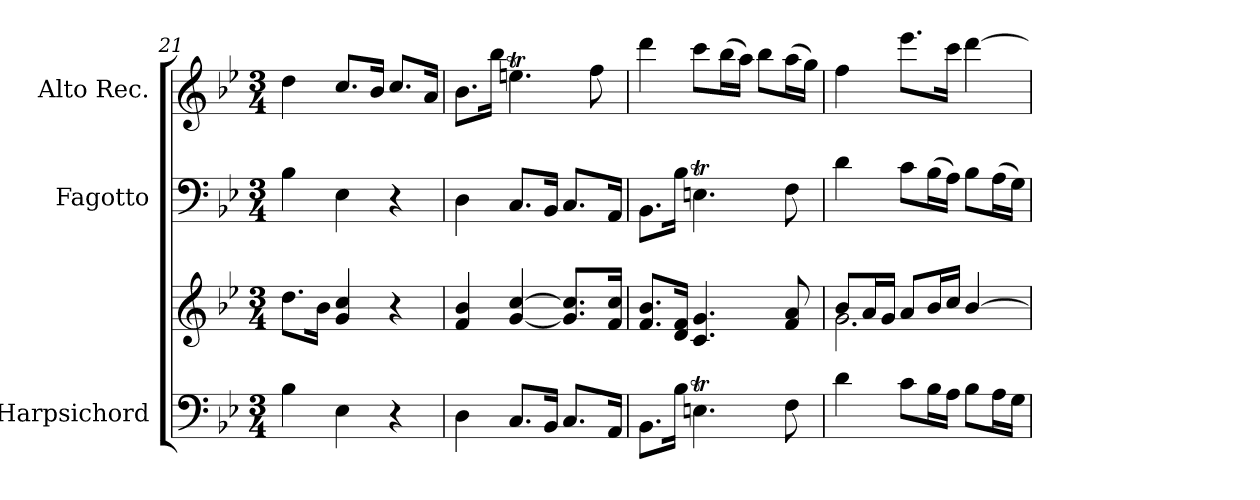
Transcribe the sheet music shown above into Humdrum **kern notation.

**kern	**kern	**kern	**kern
*part3	*part3	*part2	*part1
*staff4	*staff3	*staff2	*staff1
*I"Harpsichord	*	*I"Fagotto	*I"Alto Rec.
*I'Hch.	*	*	*I'A.
*clefF4	*clefG2	*clefF4	*clefG2
*k[b-e-]	*k[b-e-]	*k[b-e-]	*k[b-e-]
*M3/4	*M3/4	*M3/4	*M3/4
=21	=21	=21	=21
4B-\	8.dd\L	4B-\	4dd\
.	16b-\Jk	.	.
4E-\	4g/ 4cc/	4E-\	8.cc/L
.	.	.	16b-/Jk
4r	4r	4r	8.cc/L
.	.	.	16a/Jk
=22	=22	=22	=22
4D\	4f/ 4b-/	4D\	8.b-\L
.	.	.	16bb-\Jk
8.C/L	[4g/ [4cc/	8.C/L	4.eent\
16BB-/Jk	.	16BB-/Jk	.
8.C/L	8.g/] 8.cc/]L	8.C/L	.
.	.	.	8ff\
16AA/Jk	16f/ 16cc/Jk	16AA/Jk	.
=23	=23	=23	=23
8.BB-\L	8.f/ 8.b-/L	8.BB-\L	4ddd\
16B-\Jk	16d/ 16f/Jk	16B-\Jk	.
4.Ent\	4.c/ 4.g/	4.Ent\	8ccc\L
.	.	.	(>16bb-\L
.	.	.	16aa\JJ)
.	.	.	8bb-\L
8F\	8f/ 8a/	8F\	(>16aa\L
.	.	.	16gg\JJ)
=24	=24	=24	=24
*	*^	*	*
4d\	8b-/L	2.g\	4d\	4ff\
.	16a/L	.	.	.
.	16g/JJ	.	.	.
8c\L	8a/L	.	8c\L	8.eee-\L
16B-\L	16b-/L	.	(>16B-\L	.
16A\JJ	16cc/JJ	.	16A\JJ)	16ccc\Jk
8B-\L	[4b-/	.	8B-\L	[4ddd\
16A\L	.	.	(>16A\L	.
16G\JJ	.	.	16G\JJ)	.
*	*v	*v	*	*
=	=	=	=
*-	*-	*-	*-
